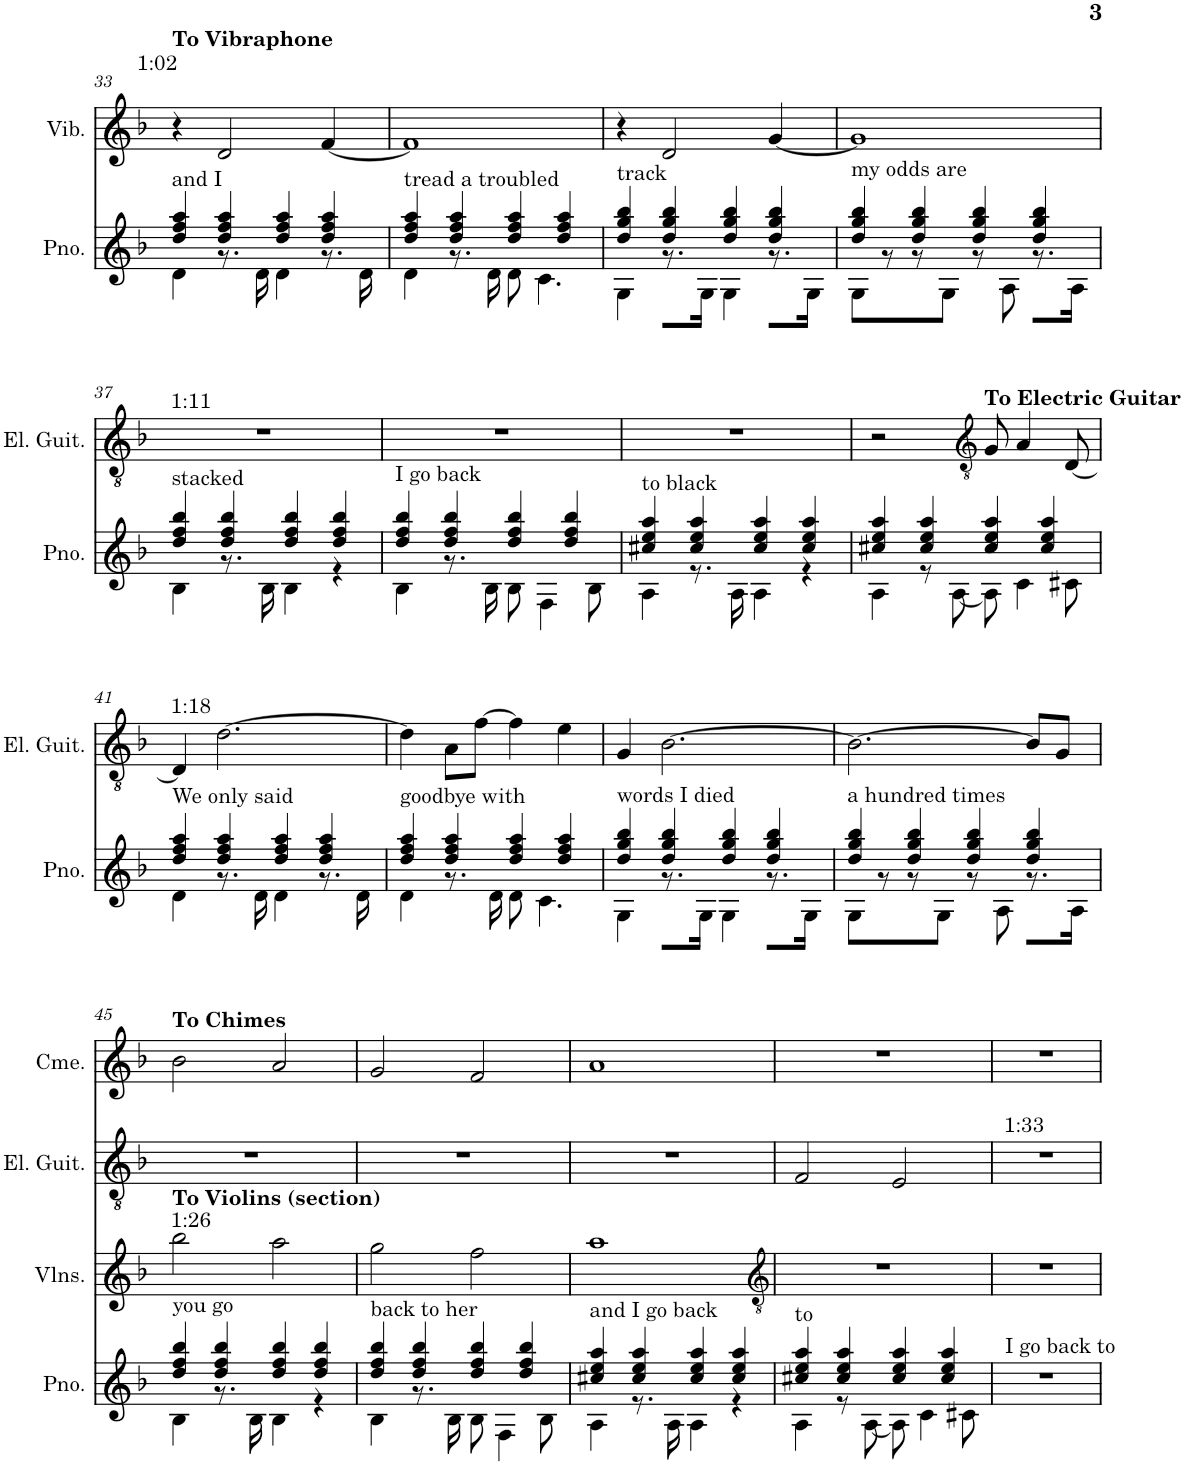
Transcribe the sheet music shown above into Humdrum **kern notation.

**kern	**kern	**kern	**kern
*part4	*part3	*part2	*part1
*staff4	*staff3	*staff2	*staff1
*I"Piano	*I"Violin 3	*I"Violin 2	*I"Violin 1
*I'Pno.	*I'Vln. 3	*I'Vln. 2	*I'Vln. 1
!!LO:PB:g=z
*clefG2	*clefG2	*clefGv2	*clefG2
*k[b-]	*k[b-]	*k[b-]	*k[b-]
*M4/4	*M4/4	*M4/4	*M4/4
=33	=33	=33	=33
*^	*	*	*
!	!	!	!	!LO:TX:a:t=1&colon;02
!	!	!	!	!LO:TX:a:B:t=To Vibraphone
!LO:TX:a:t=and I	!	!	!	!
4dd/ 4ff/ 4aa/	4d\	1r	1r	4r
4dd/ 4ff/ 4aa/	8.r	.	.	2d/
.	16d\	.	.	.
4dd/ 4ff/ 4aa/	4d\	.	.	.
4dd/ 4ff/ 4aa/	8.r	.	.	[4f/
.	16d\	.	.	.
=34	=34	=34	=34	=34
!LO:TX:a:t=tread a troubled	!	!	!	!
4dd/ 4ff/ 4aa/	4d\	1r	1r	1f]
4dd/ 4ff/ 4aa/	8.r	.	.	.
.	16d\	.	.	.
4dd/ 4ff/ 4aa/	8d\	.	.	.
.	4.c\	.	.	.
4dd/ 4ff/ 4aa/	.	.	.	.
=35	=35	=35	=35	=35
!LO:TX:a:t=track	!	!	!	!
4dd/ 4gg/ 4bb-/	4G\	1r	1r	4r
4dd/ 4gg/ 4bb-/	8.r	.	.	2d/
.	16G\Jk	.	.	.
4dd/ 4gg/ 4bb-/	4G\	.	.	.
4dd/ 4gg/ 4bb-/	8.r	.	.	[4g/
.	16G\Jk	.	.	.
=36	=36	=36	=36	=36
!LO:TX:a:t=my odds are	!	!	!	!
4dd/ 4gg/ 4bb-/	8G\L	1r	1r	1g]
.	8r	.	.	.
4dd/ 4gg/ 4bb-/	8r	.	.	.
.	8G\J	.	.	.
4dd/ 4gg/ 4bb-/	8r	.	.	.
.	8A\	.	.	.
4dd/ 4gg/ 4bb-/	8.r	.	.	.
.	16A\Jk	.	.	.
!!LO:LB:g=z
=37	=37	=37	=37	=37
!	!	!	!LO:TX:a:t=1&colon;11	!
!LO:TX:a:t=stacked	!	!	!	!
4dd/ 4ff/ 4bb-/	4B-\	1r	1r	1r
4dd/ 4ff/ 4bb-/	8.r	.	.	.
.	16B-\	.	.	.
4dd/ 4ff/ 4bb-/	4B-\	.	.	.
4dd/ 4ff/ 4bb-/	4r	.	.	.
=38	=38	=38	=38	=38
!LO:TX:a:t=I go back	!	!	!	!
4dd/ 4ff/ 4bb-/	4B-\	1r	1r	1r
4dd/ 4ff/ 4bb-/	8.r	.	.	.
.	16B-\	.	.	.
4dd/ 4ff/ 4bb-/	8B-\	.	.	.
.	4F\	.	.	.
4dd/ 4ff/ 4bb-/	.	.	.	.
.	8B-\	.	.	.
=39	=39	=39	=39	=39
!LO:TX:a:t=to black	!	!	!	!
4cc#X/ 4ee/ 4aa/	4A\	1r	1r	1r
4cc#/ 4ee/ 4aa/	8.r	.	.	.
.	16A\	.	.	.
4cc#/ 4ee/ 4aa/	4A\	.	.	.
4cc#/ 4ee/ 4aa/	4r	.	.	.
=40	=40	=40	=40	=40
4cc#X/ 4ee/ 4aa/	4A\	1r	2r	1r
4cc#/ 4ee/ 4aa/	8r	.	.	.
.	[8A\	.	.	.
*	*	*	*clefGv2	*
!	!	!	!LO:TX:a:B:t=To Electric Guitar	!
4cc#/ 4ee/ 4aa/	8A\]	.	8G/	.
.	4c\	.	4A/	.
4cc#/ 4ee/ 4aa/	.	.	.	.
.	8c#X\	.	[8D/	.
!!LO:LB:g=z
=41	=41	=41	=41	=41
!	!	!	!LO:TX:a:t=1&colon;18	!
!LO:TX:a:t=We only said	!	!	!	!
4dd/ 4ff/ 4aa/	4d\	1r	4D/]	1r
4dd/ 4ff/ 4aa/	8.r	.	[2.d\	.
.	16d\	.	.	.
4dd/ 4ff/ 4aa/	4d\	.	.	.
4dd/ 4ff/ 4aa/	8.r	.	.	.
.	16d\	.	.	.
=42	=42	=42	=42	=42
!LO:TX:a:t=goodbye with	!	!	!	!
4dd/ 4ff/ 4aa/	4d\	1r	4d\]	1r
4dd/ 4ff/ 4aa/	8.r	.	8A\L	.
.	.	.	[8f\J	.
.	16d\	.	.	.
4dd/ 4ff/ 4aa/	8d\	.	4f\]	.
.	4.c\	.	.	.
4dd/ 4ff/ 4aa/	.	.	4e\	.
=43	=43	=43	=43	=43
!LO:TX:a:t=words I died	!	!	!	!
4dd/ 4gg/ 4bb-/	4G\	1r	4G/	1r
4dd/ 4gg/ 4bb-/	8.r	.	[2.B-\	.
.	16G\Jk	.	.	.
4dd/ 4gg/ 4bb-/	4G\	.	.	.
4dd/ 4gg/ 4bb-/	8.r	.	.	.
.	16G\Jk	.	.	.
=44	=44	=44	=44	=44
!LO:TX:a:t=a hundred times	!	!	!	!
4dd/ 4gg/ 4bb-/	8G\L	1r	2.B-\_	1r
.	8r	.	.	.
4dd/ 4gg/ 4bb-/	8r	.	.	.
.	8G\J	.	.	.
4dd/ 4gg/ 4bb-/	8r	.	.	.
.	8A\	.	.	.
4dd/ 4gg/ 4bb-/	8.r	.	8B-/L]	.
.	.	.	8G/J	.
.	16A\Jk	.	.	.
!!LO:LB:g=z
=45	=45	=45	=45	=45
!	!	!	!	!LO:TX:a:B:t=To Chimes
!	!	!LO:TX:a:t=1&colon;26	!	!
!	!	!LO:TX:a:B:t=To Violins (section)	!	!
!LO:TX:a:t=you go	!	!	!	!
4dd/ 4ff/ 4bb-/	4B-\	2bb-\	1r	2b-\
4dd/ 4ff/ 4bb-/	8.r	.	.	.
.	16B-\	.	.	.
4dd/ 4ff/ 4bb-/	4B-\	2aa\	.	2a/
4dd/ 4ff/ 4bb-/	4r	.	.	.
=46	=46	=46	=46	=46
!LO:TX:a:t=back to her	!	!	!	!
4dd/ 4ff/ 4bb-/	4B-\	2gg\	1r	2g/
4dd/ 4ff/ 4bb-/	8.r	.	.	.
.	16B-\	.	.	.
4dd/ 4ff/ 4bb-/	8B-\	2ff\	.	2f/
.	4F\	.	.	.
4dd/ 4ff/ 4bb-/	.	.	.	.
.	8B-\	.	.	.
=47	=47	=47	=47	=47
!LO:TX:a:t=and I go back	!	!	!	!
4cc#X/ 4ee/ 4aa/	4A\	1aa	1r	1a
4cc#/ 4ee/ 4aa/	8.r	.	.	.
.	16A\	.	.	.
4cc#/ 4ee/ 4aa/	4A\	.	.	.
4cc#/ 4ee/ 4aa/	4r	.	.	.
=48	=48	=48	=48	=48
*	*	*clefGv2	*	*
!LO:TX:a:t=to	!	!	!	!
4cc#X/ 4ee/ 4aa/	4A\	1r	2F/	1r
4cc#/ 4ee/ 4aa/	8r	.	.	.
.	[8A\	.	.	.
4cc#/ 4ee/ 4aa/	8A\]	.	2E/	.
.	4c\	.	.	.
4cc#/ 4ee/ 4aa/	.	.	.	.
.	8c#X\	.	.	.
=49	=49	=49	=49	=49
!	!	!	!LO:TX:a:t=1&colon;33	!
!LO:TX:a:t=I go back to	!	!	!	!
*v	*v	*	*	*
1r	1r	1r	1r
=	=	=	=
*-	*-	*-	*-
